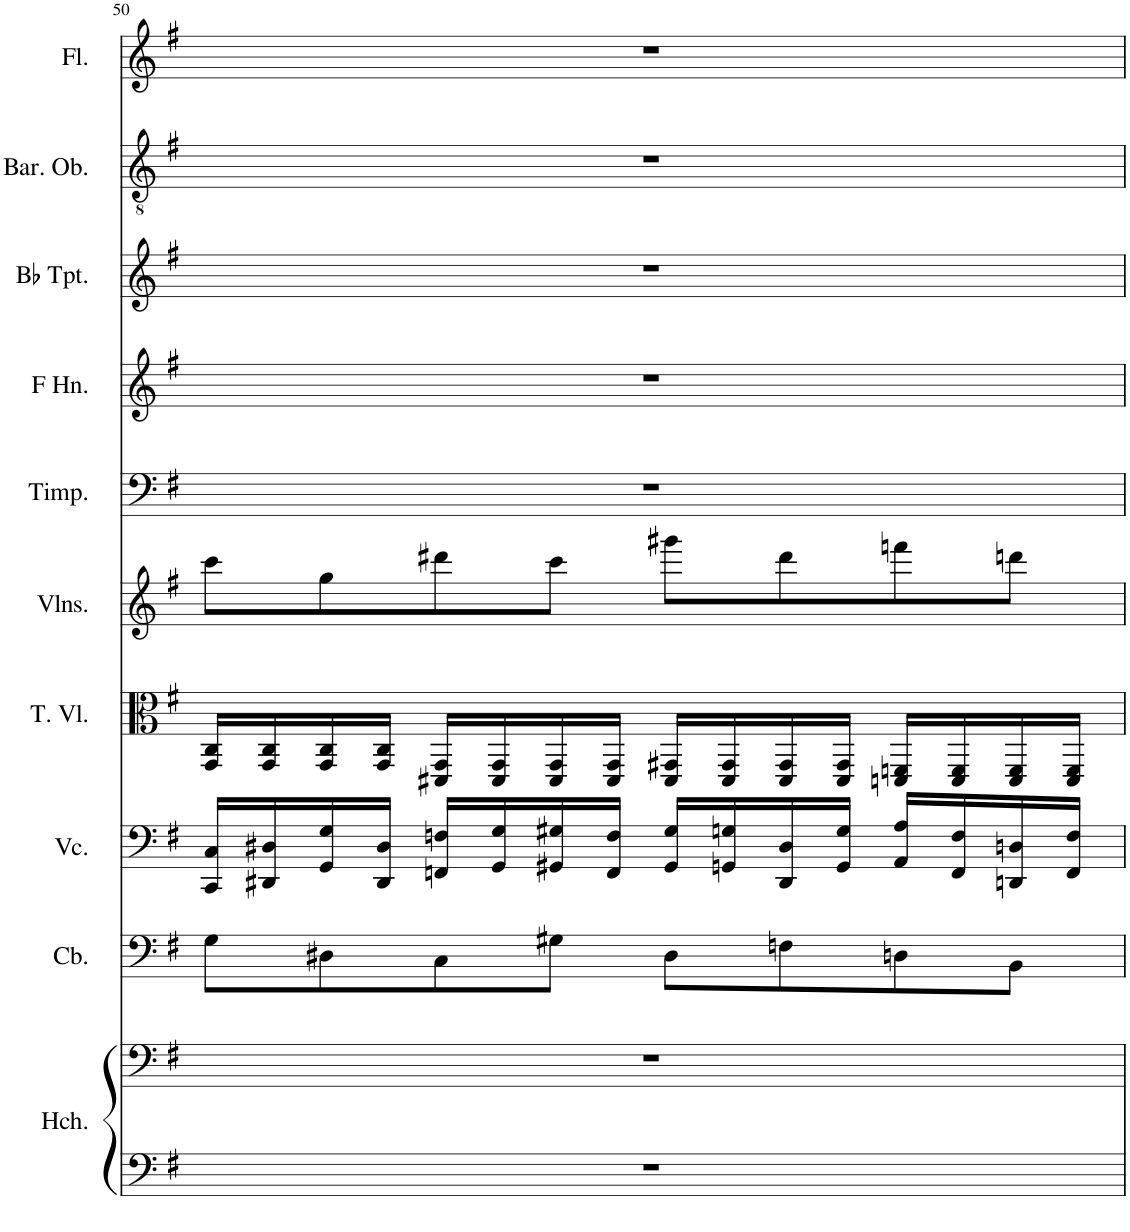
**kern	**kern	**kern	**kern	**kern	**kern	**kern	**kern	**kern	**kern	**kern
*part10	*part10	*part9	*part8	*part7	*part6	*part5	*part4	*part3	*part2	*part1
*staff11	*staff10	*staff9	*staff8	*staff7	*staff6	*staff5	*staff4	*staff3	*staff2	*staff1
*I"Harpsichord	*	*I"Contrabass, Cb.	*I"Violoncello, Vcl.	*I"Tenor Viol, Vla.	*I"Violins, Vl.I	*I"Timpani, Tp.	*I"Horn in F, Hn.	*I"Bb Trumpet, Tr.	*I"Baritone Oboe, Ob.	*I"Flute, Fl.
*I'Hch.	*	*I'Cb.	*I'Vc.	*I'T. Vl.	*I'Vlns.	*I'Timp.	*I'F Hn.	*I'Bb Tpt.	*I'Bar. Ob.	*I'Fl.
!!LO:PB:g=z
*clefF4	*clefF4	*clefF4	*clefF4	*clefC3	*clefG2	*clefF4	*clefG2	*clefG2	*clefGv2	*clefG2
*	*	*Trd7c12	*	*	*	*	*Trd4c7	*Trd1c2	*	*
*k[f#]	*k[f#]	*k[f#]	*k[f#]	*k[f#]	*k[f#]	*k[f#]	*k[f#]	*k[f#]	*k[f#]	*k[f#]
*M4/4	*M4/4	*M4/4	*M4/4	*M4/4	*M4/4	*M4/4	*M4/4	*M4/4	*M4/4	*M4/4
=50	=50	=50	=50	=50	=50	=50	=50	=50	=50	=50
1r	1r	8G\L	16CC/ 16C/LL	16GG/ 16C/LL	8ccc\L	1r	1r	1r	1r	1r
.	.	.	16DD#X/ 16D#X/	16GG/ 16C/	.	.	.	.	.	.
.	.	8D#X\	16GG/ 16G/	16GG/ 16C/	8gg\	.	.	.	.	.
.	.	.	16DD#/ 16D#/JJ	16GG/ 16C/JJ	.	.	.	.	.	.
.	.	8C\	16FFn/ 16Fn/LL	16DD#X/ 16GG/LL	8ddd#X\	.	.	.	.	.
.	.	.	16GG/ 16G/	16DD#/ 16GG/	.	.	.	.	.	.
.	.	8G#X\J	16GG#X/ 16G#X/	16DD#/ 16GG/	8ccc\J	.	.	.	.	.
.	.	.	16FF/ 16F/JJ	16DD#/ 16GG/JJ	.	.	.	.	.	.
.	.	8D#\L	16GG#/ 16G#/LL	16DD#/ 16GG#X/LL	8ggg#X\L	.	.	.	.	.
.	.	.	16GGn/ 16Gn/	16DD#/ 16GG#/	.	.	.	.	.	.
.	.	8Fn\	16DD#/ 16D#/	16DD#/ 16GG#/	8ddd#\	.	.	.	.	.
.	.	.	16GG/ 16G/JJ	16DD#/ 16GG#/JJ	.	.	.	.	.	.
.	.	8Dn\	16AA/ 16A/LL	16DDn/ 16FFn/LL	8fffn\	.	.	.	.	.
.	.	.	16FF/ 16F/	16DD/ 16FF/	.	.	.	.	.	.
.	.	8BB\J	16DDn/ 16Dn/	16DD/ 16FF/	8dddn\J	.	.	.	.	.
.	.	.	16FF/ 16F/JJ	16DD/ 16FF/JJ	.	.	.	.	.	.
=	=	=	=	=	=	=	=	=	=	=
*-	*-	*-	*-	*-	*-	*-	*-	*-	*-	*-
